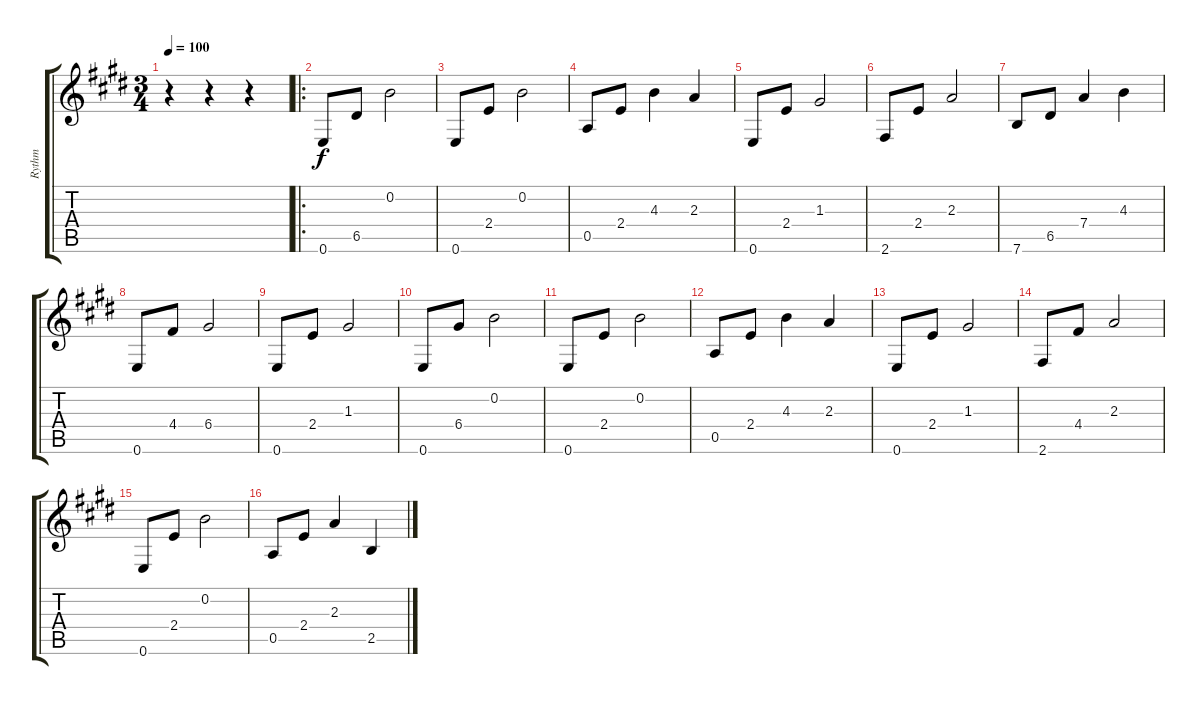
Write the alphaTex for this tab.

\track ("Rythm" "Rythm") {instrument acousticguitarnylon}
\staff {score tabs}
\tuning (E4 B3 G3 D3 A2 E2) {hide}
\ts (3 4)
\tempo 100
\clef g2
\ks e
r.4{dy f instrument acousticguitarnylon} r.4 r.4 |
\ro
0.6.8 6.5.8 0.2.2 |
0.6.8 2.4.8 0.2.2 |
0.5.8 2.4.8 4.3.4 2.3.4 |
0.6.8 2.4.8 1.3.2 |
2.6.8 2.4.8 2.3.2 |
7.6.8 6.5.8 7.4.4 4.3.4 |
0.6.8 4.4.8 6.4.2 |
0.6.8 2.4.8 1.3.2 |
0.6.8 6.4.8 0.2.2 |
0.6.8 2.4.8 0.2.2 |
0.5.8 2.4.8 4.3.4 2.3.4 |
0.6.8 2.4.8 1.3.2 |
2.6.8 4.4.8 2.3.2 |
0.6.8 2.4.8 0.2.2 |
0.5.8 2.4.8 2.3.4 2.5.4
